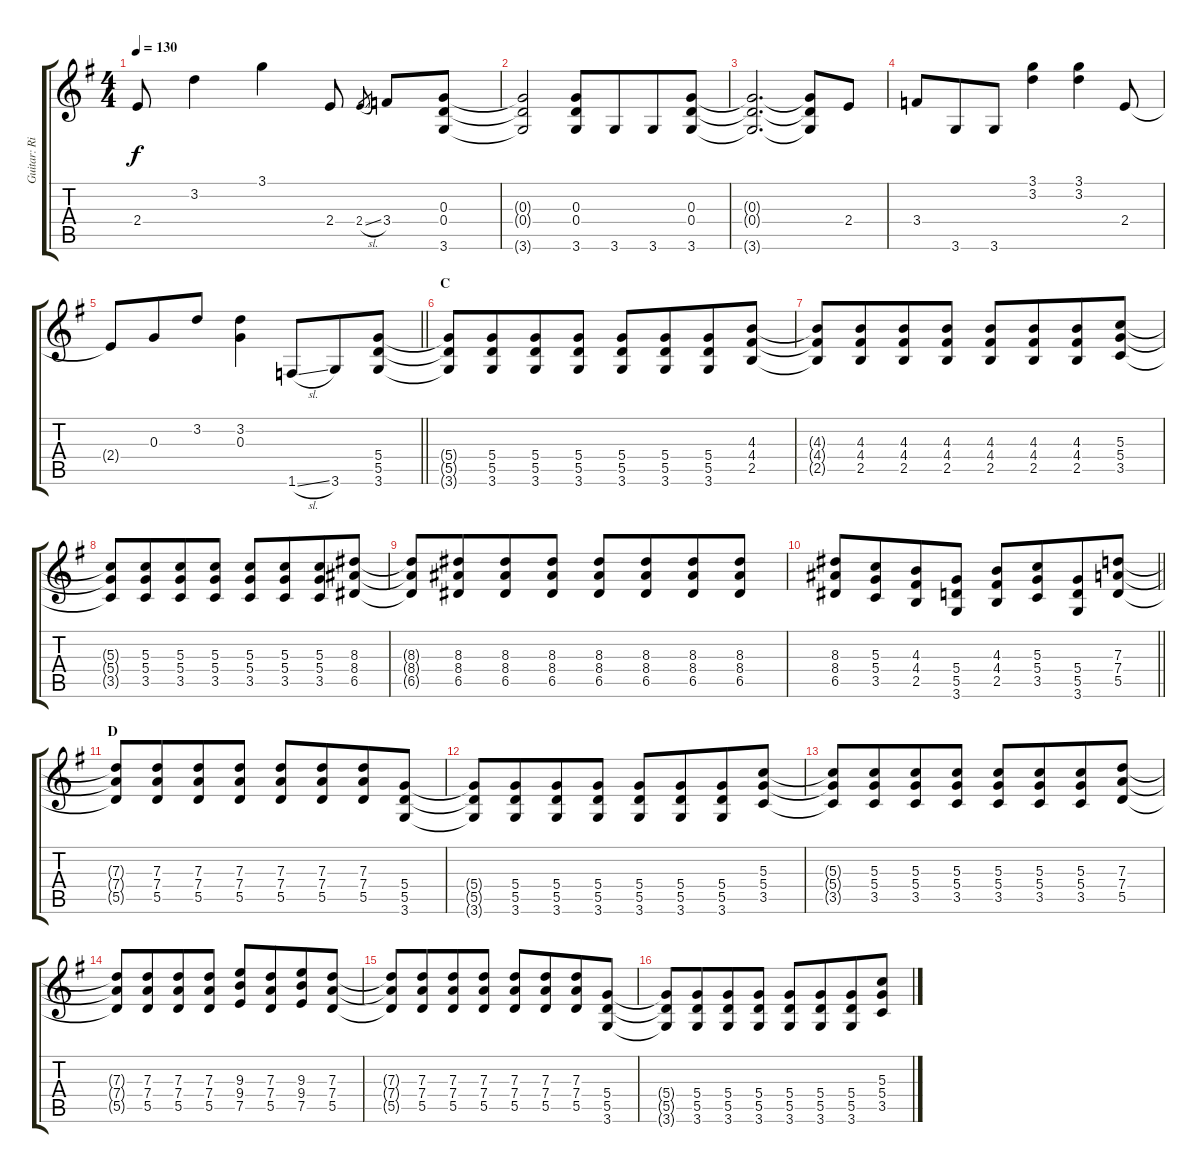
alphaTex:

\track ("Guitar: Ritchie" "Guitar: Ri") {instrument distortionguitar}
\staff {score tabs}
\tuning (E4 B3 G3 D3 A2 E2) {hide}
\ts (4 4)
\tempo 130
\clef g2
\ks g
2.4{t}.8{dy f} 3.2.4 3.1.4 2.4.8 2.4{sl}.8{gr beam merge} 3.4.8 (0.3 0.4 3.6).8 |
(0.3{t} 0.4{t} 3.6{t}).2 (0.3 0.4 3.6).8 3.6.8{beam merge} 3.6.8 (0.3 0.4 3.6).8 |
(0.3{t} 0.4{t} 3.6{t}).2{d} (0.3{t} 0.4{t} 3.6{t}).8 2.4.8 |
3.4.8 3.6.8{beam merge} 3.6.8 (3.1 3.2).4 (3.1 3.2).4 2.4.8 |
\barLineRight lightlight
2.4{t}.8 0.3.8{beam merge} 3.2.8 (3.2 0.3).4 1.6{sl}.8{beam merge} 3.6.8 (5.4 5.5 3.6).8 |
\section ("" "C")
(5.4{t} 5.5{t} 3.6{t}).8 (5.4 5.5 3.6).8{beam merge} (5.4 5.5 3.6).8 (5.4 5.5 3.6).8 (5.4 5.5 3.6).8 (5.4 5.5 3.6).8{beam merge} (5.4 5.5 3.6).8 (4.3 4.4 2.5).8 |
(4.3{t} 4.4{t} 2.5{t}).8 (4.3 4.4 2.5).8{beam merge} (4.3 4.4 2.5).8 (4.3 4.4 2.5).8 (4.3 4.4 2.5).8 (4.3 4.4 2.5).8{beam merge} (4.3 4.4 2.5).8 (5.3 5.4 3.5).8 |
(5.3{t} 5.4{t} 3.5{t}).8 (5.3 5.4 3.5).8{beam merge} (5.3 5.4 3.5).8 (5.3 5.4 3.5).8 (5.3 5.4 3.5).8 (5.3 5.4 3.5).8{beam merge} (5.3 5.4 3.5).8 (8.3 8.4 6.5).8 |
(8.3{t} 8.4{t} 6.5{t}).8 (8.3 8.4 6.5).8{beam merge} (8.3 8.4 6.5).8 (8.3 8.4 6.5).8 (8.3 8.4 6.5).8 (8.3 8.4 6.5).8{beam merge} (8.3 8.4 6.5).8 (8.3 8.4 6.5).8 |
\barLineRight lightlight
(8.3 8.4 6.5).8 (5.3 5.4 3.5).8{beam merge} (4.3 4.4 2.5).8 (5.4 5.5 3.6).8 (4.3 4.4 2.5).8 (5.3 5.4 3.5).8{beam merge} (5.4 5.5 3.6).8 (7.3 7.4 5.5).8 |
\section ("" "D")
(7.3{t} 7.4{t} 5.5{t}).8 (7.3 7.4 5.5).8{beam merge} (7.3 7.4 5.5).8 (7.3 7.4 5.5).8 (7.3 7.4 5.5).8 (7.3 7.4 5.5).8{beam merge} (7.3 7.4 5.5).8{beam merge} (5.4 5.5 3.6).8 |
(5.4{t} 5.5{t} 3.6{t}).8 (5.4 5.5 3.6).8{beam merge} (5.4 5.5 3.6).8 (5.4 5.5 3.6).8 (5.4 5.5 3.6).8 (5.4 5.5 3.6).8{beam merge} (5.4 5.5 3.6).8 (5.3 5.4 3.5).8 |
(5.3{t} 5.4{t} 3.5{t}).8 (5.3 5.4 3.5).8{beam merge} (5.3 5.4 3.5).8 (5.3 5.4 3.5).8 (5.3 5.4 3.5).8 (5.3 5.4 3.5).8{beam merge} (5.3 5.4 3.5).8 (7.3 7.4 5.5).8 |
(7.3{t} 7.4{t} 5.5{t}).8 (7.3 7.4 5.5).8{beam merge} (7.3 7.4 5.5).8 (7.3 7.4 5.5).8 (9.3 9.4 7.5).8 (7.3 7.4 5.5).8{beam merge} (9.3 9.4 7.5).8 (7.3 7.4 5.5).8 |
(7.3{t} 7.4{t} 5.5{t}).8 (7.3 7.4 5.5).8{beam merge} (7.3 7.4 5.5).8 (7.3 7.4 5.5).8 (7.3 7.4 5.5).8 (7.3 7.4 5.5).8{beam merge} (7.3 7.4 5.5).8{beam merge} (5.4 5.5 3.6).8 |
(5.4{t} 5.5{t} 3.6{t}).8 (5.4 5.5 3.6).8{beam merge} (5.4 5.5 3.6).8 (5.4 5.5 3.6).8 (5.4 5.5 3.6).8 (5.4 5.5 3.6).8{beam merge} (5.4 5.5 3.6).8 (5.3 5.4 3.5).8
